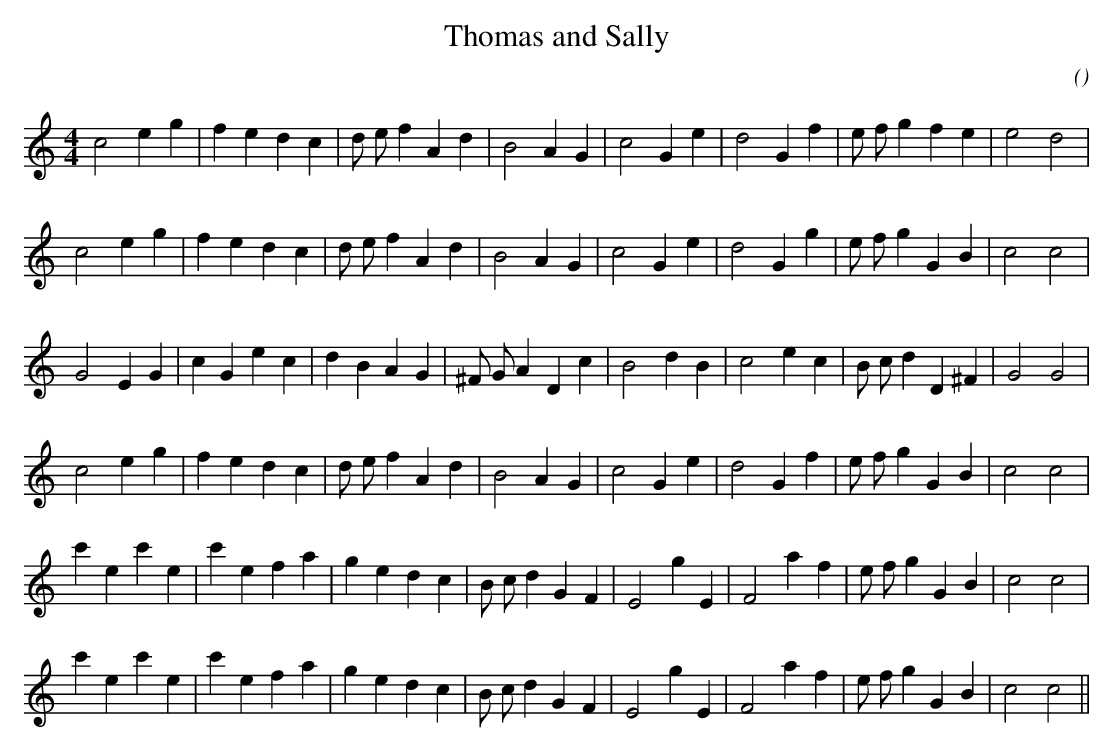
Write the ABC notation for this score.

X:1
T: Thomas and Sally
C:
O:
M:4/4
K:C
K:C
M:4/4
L:1/16
c8 e4 g4 |f4 e4 d4 c4 |d2 e2 f4 A4 d4 |B8 A4 G4 |c8 G4 e4 |d8 G4 f4 |e2 f2 g4 f4 e4 |e8 d8 |
c8 e4 g4 |f4 e4 d4 c4 |d2 e2 f4 A4 d4 |B8 A4 G4 |c8 G4 e4 |d8 G4 g4 |e2 f2 g4 G4 B4 |c8 c8 |
G8 E4 G4 |c4 G4 e4 c4 |d4 B4 A4 G4 |^F2 G2 A4 D4 c4 |B8 d4 B4 |c8 e4 c4 |B2 c2 d4 D4 ^F4 |G8 G8 |
c8 e4 g4 |f4 e4 d4 c4 |d2 e2 f4 A4 d4 |B8 A4 G4 |c8 G4 e4 |d8 G4 f4 |e2 f2 g4 G4 B4 |c8 c8 |
c'4 e4 c'4 e4 |c'4 e4 f4 a4 |g4 e4 d4 c4 |B2 c2 d4 G4 F4 |E8 g4 E4 |F8 a4 f4 |e2 f2 g4 G4 B4 |c8 c8 |
c'4 e4 c'4 e4 |c'4 e4 f4 a4 |g4 e4 d4 c4 |B2 c2 d4 G4 F4 |E8 g4 E4 |F8 a4 f4 |e2 f2 g4 G4 B4 |c8 c8 ||
